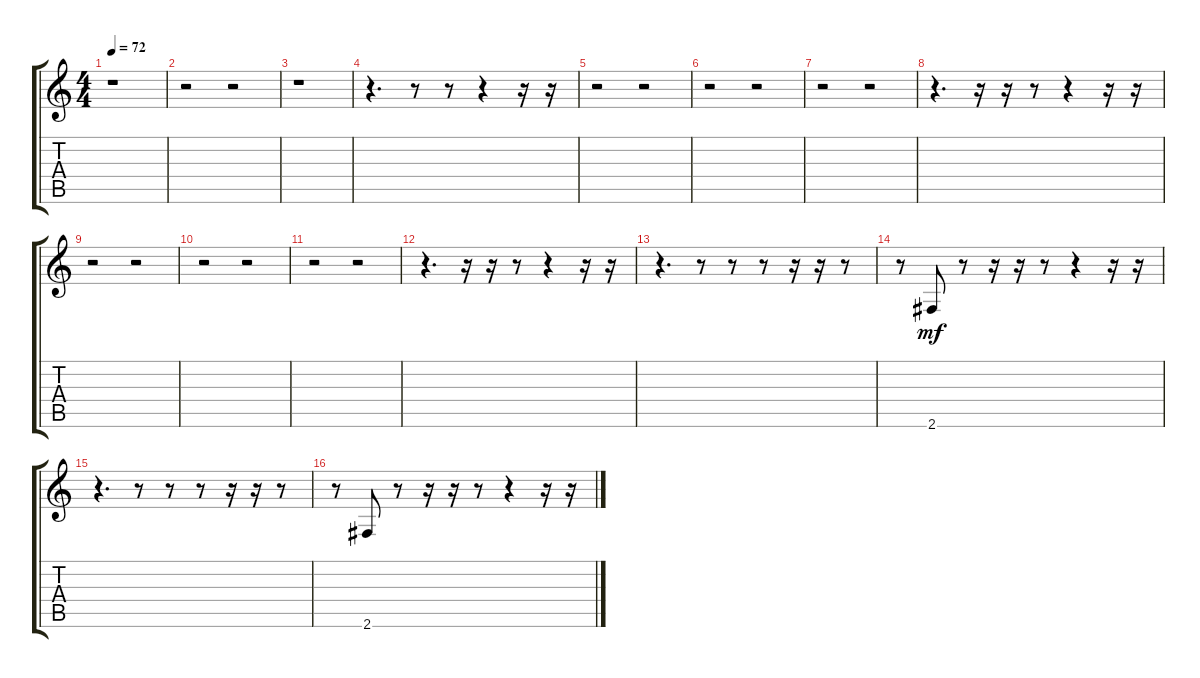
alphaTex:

\track "" {instrument electricbassfinger}
\staff {score tabs}
\tuning (E4 B3 G3 D3 A2 E2) {hide}
\ts (4 4)
\tempo 72
\clef g2
\ks c
r.1{dy mf instrument electricbassfinger} |
r.2 r.2 |
r.1 |
r.4{d} r.8 r.8 r.4 r.16 r.16 |
r.2 r.2 |
r.2 r.2 |
r.2 r.2 |
r.4{d} r.16 r.16 r.8 r.4 r.16 r.16 |
r.2 r.2 |
r.2 r.2 |
r.2 r.2 |
r.4{d} r.16 r.16 r.8 r.4 r.16 r.16 |
r.4{d} r.8 r.8 r.8 r.16 r.16 r.8 |
r.8 2.6.8 r.8 r.16 r.16 r.8 r.4 r.16 r.16 |
r.4{d} r.8 r.8 r.8 r.16 r.16 r.8 |
r.8 2.6.8 r.8 r.16 r.16 r.8 r.4 r.16 r.16
